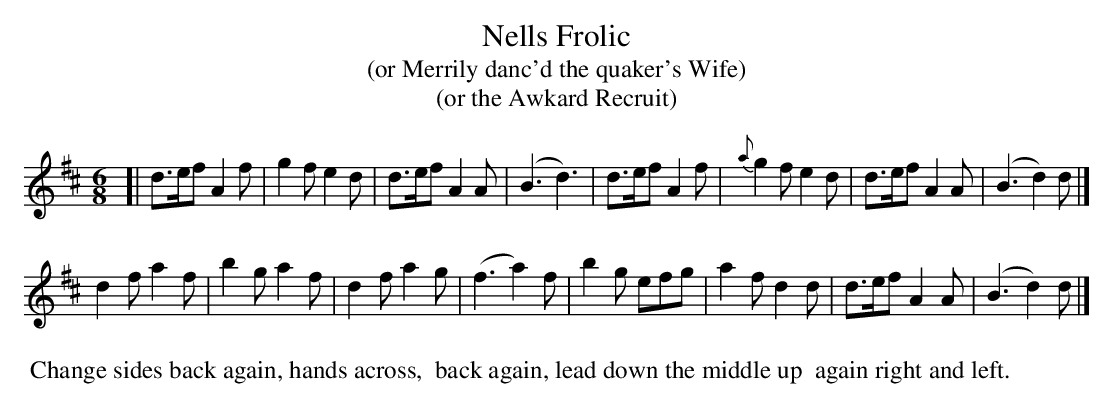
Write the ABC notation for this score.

X:1
T: Nells Frolic
T: (or Merrily danc'd the quaker's Wife)
T: (or the Awkard Recruit)
M: 6/8
L: 1/8
K: D
[|\
d>ef A2f | g2f e2d | d>ef A2A | (B3 d3) |\
d>ef A2f | {a}g2f e2d | d>ef A2A | (B3 d2) d |]
d2f a2f | b2g a2f | d2f a2g | (f3 a2)f |\
b2g efg | a2f d2d | d>ef A2A | (B3 d2) d |]
